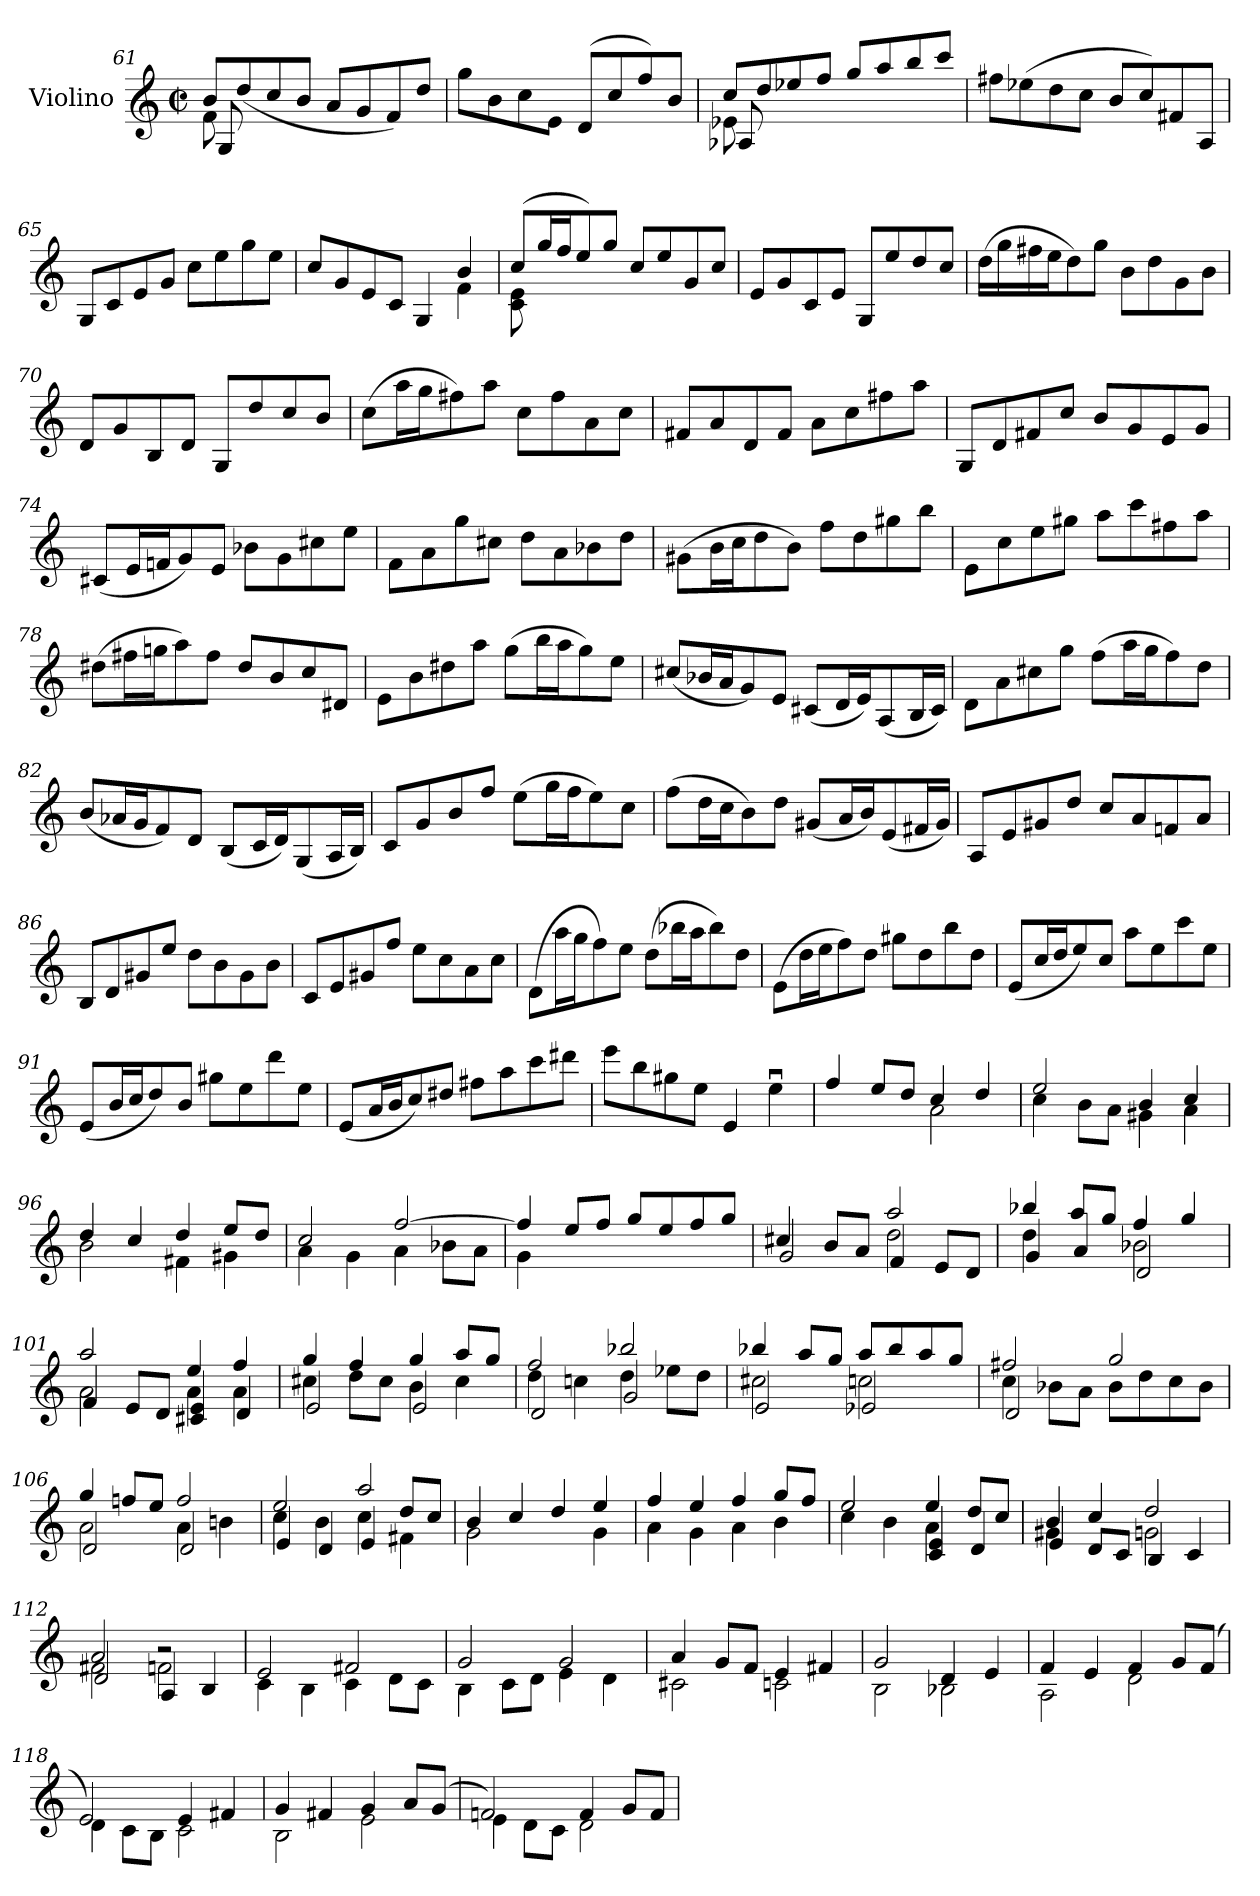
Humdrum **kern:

**kern
*part1
*staff1
*I"Violino
*I'Vln
!!LO:LB:g=z
*clefG2
*k[]
*M2/2
*met(c|)
=61
*^
*	*^
8b/L	8f\	8G/
(>8dd/	4.ryy	4.ryy
8cc/	.	.
8b/J	.	.
8a/L	2ryy	2ryy
8g/	.	.
8f/)	.	.
8dd/J	.	.
*	*v	*v
=62	=62
8gg\L	1ryy
8b\	.
8cc\	.
8e\J	.
(<8d/L	.
8cc/	.
8ff/)	.
8b/J	.
=63	=63
*	*^
8cc/L	8e-X\	8A-X/
8dd/	4.ryy	4.ryy
8ee-X/	.	.
8ff/J	.	.
8gg/L	2ryy	2ryy
8aa/	.	.
8bb/	.	.
8ccc/J	.	.
*	*v	*v
=64	=64
8ff#X\L	1ryy
(>8ee-X\	.
8dd\	.
8cc\J	.
8b/L	.
8cc/)	.
8f#X/	.
8A/J	.
*v	*v
!!LO:LB:g=z
=65
8G/L
8c/
8e/
8g/J
8cc\L
8ee\
8gg\
8ee\J
=66
*^
8cc/L	2ryy
8g/	.
8e/	.
8c/J	.
4G/	4ryy
4b/	4f\
=67	=67
(>8cc/L	8c\ 8e\
16gg/L	4.ryy
16ff/J	.
8ee/)	.
8gg/J	.
8cc/L	2ryy
8ee/	.
8g/	.
8cc/J	.
=68	=68
8e/L	1ryy
8g/	.
8c/	.
8e/J	.
8G/L	.
8ee/	.
8dd/	.
8cc/J	.
*v	*v
!!LO:LB:g=z
=69
(>16dd\LL
16gg\
16ff#X\
16ee\J
8dd\)
8gg\J
8b\L
8dd\
8g\
8b\J
=70
8d/L
8g/
8B/
8d/J
8G/L
8dd/
8cc/
8b/J
=71
(>8cc\L
16aa\L
16gg\J
8ff#X\)
8aa\J
8cc\L
8ff#\
8a\
8cc\J
=72
8f#X/L
8a/
8d/
8f#/J
8a\L
8cc\
8ff#X\
8aa\J
!!LO:LB:g=z
=73
8G/L
8d/
8f#X/
8cc/J
8b/L
8g/
8e/
8g/J
=74
(<8c#X/L
16e/L
16fn/J
8g/)
8e/J
8b-X\L
8g\
8cc#X\
8ee\J
=75
8f\L
8a\
8gg\
8cc#X\J
8dd\L
8a\
8b-X\
8dd\J
=76
(>8g#X\L
16b\L
16cc\J
8dd\
8b\J)
8ff\L
8dd\
8gg#X\
8bb\J
!!LO:LB:g=z
=77
8e\L
8cc\
8ee\
8gg#X\J
8aa\L
8ccc\
8ff#X\
8aa\J
=78
(>8dd#X\L
16ff#X\L
16ggn\J
8aa\)
8ff#\J
8dd#/L
8b/
8cc/
8d#X/J
=79
8e\L
8b\
8dd#X\
8aa\J
(>8gg\L
16bb\L
16aa\J
8gg\)
8ee\J
=80
(<8cc#X/L
16b-X/L
16a/J
8g/)
8e/J
(<8c#X/L
16d/L
16e/J)
(<8A/
16B/L
16c#/JJ)
!!LO:LB:g=z
=81
8d\L
8a\
8cc#X\
8gg\J
(>8ff\L
16aa\L
16gg\J
8ff\)
8dd\J
=82
(<8b/L
16a-X/L
16g/J
8f/)
8d/J
(<8B/L
16c/L
16d/J)
(<8G/
16A/L
16B/JJ)
=83
8c/L
8g/
8b/
8ff/J
(>8ee\L
16gg\L
16ff\J
8ee\)
8cc\J
!!LO:LB:g=z
=84
(>8ff\L
16dd\L
16cc\J
8b\)
8dd\J
(<8g#X/L
16a/L
16b/J)
(<8e/
16f#X/L
16g#/JJ)
=85
8A/L
8e/
8g#X/
8dd/J
8cc/L
8a/
8fn/
8a/J
=86
8B/L
8d/
8g#X/
8ee/J
8dd\L
8b\
8g#\
8b\J
=87
8c/L
8e/
8g#X/
8ff/J
8ee\L
8cc\
8a\
8cc\J
!!LO:LB:g=z
=88
(>8d\L
16aa\L
16gg\J
8ff\)
8ee\J
(>8dd\L
16bb-X\L
16aa\J
8bb-\)
8dd\J
=89
(>8e\L
16dd\L
16ee\J
8ff\)
8dd\J
8gg#X\L
8dd\
8bb\
8dd\J
=90
(<8e/L
16cc/L
16dd/J
8ee/)
8cc/J
8aa\L
8ee\
8ccc\
8ee\J
=91
(<8e/L
16b/L
16cc/J
8dd/)
8b/J
8gg#X\L
8ee\
8ddd\
8ee\J
!!LO:LB:g=z
=92
(<8e/L
16a/L
16b/J
8cc/)
8dd#X/J
8ff#X\L
8aa\
8ccc\
8ddd#X\J
=93
8eee\L
8bb\
8gg#X\
8ee\J
4e/
4eeu\
=94
*^
4ff/	2ryy
8ee/L	.
8dd/J	.
4cc/	2a\
4dd/	.
=95	=95
2ee/	4cc\
.	8b\L
.	8a\J
4b/	4g#X\
4cc/	4a\
=96	=96
4dd/	2b\
4cc/	.
4dd/	4f#X\
8ee/L	4g#X\
8dd/J	.
!!LO:LB:g=z	!!
=97	=97
2cc/	4a\
.	4g\
[2ff/	4a\
.	8b-X\L
.	8a\J
=98	=98
4ff/]	4g\
8ee/L	4ryy
8ff/J	.
8gg/L	2ryy
8ee/	.
8ff/	.
8gg/J	.
=99	=99
*	*^
4cc#X/	2ryy	2g/
8b/L	.	.
8a/J	.	.
2aa/	2dd\	4f/
.	.	8e/L
.	.	8d/J
=100	=100	=100
4bb-X/	4dd\	4g/
8aa/L	4ryy	4a/
8gg/J	.	.
4ff/	2b-X\	2d/
4gg/	.	.
=101	=101	=101
2aa/	2a\	4f/
.	.	8e/L
.	.	8d/J
4ee/	4a\	4c#X/ 4e/
4ff/	4a\	4d/
!!LO:PB:g=z	!!	!!
=102	=102	=102
4gg/	4cc#X\	2e/
4ff/	8dd\L	.
.	8cc#\J	.
4gg/	4b\	2e/
8aa/L	4cc#\	.
8gg/J	.	.
=103	=103	=103
2ff/	4dd\	2d/
.	4ccn\	.
2bb-X/	4dd\	2g/
.	8ee-X\L	.
.	8dd\J	.
=104	=104	=104
4bb-X/	2cc#X\	2e/
8aa/L	.	.
8gg/J	.	.
8aa/L	2ccn\	2e-X/
8bb-/	.	.
8aa/	.	.
8gg/J	.	.
=105	=105	=105
2ff#X/	4cc\	2d/
.	8b-X\L	.
.	8a\J	.
2gg/	8b-\L	2ryy
.	8dd\	.
.	8cc\	.
.	8b-\J	.
=106	=106	=106
4gg/	2a\	2d/
8ffn/L	.	.
8ee/J	.	.
2ff/	4a\	2d/
.	4bn\	.
!!LO:LB:g=z	!!	!!
=107	=107	=107
2ee/	4cc\	4e/
.	4b\	4d/
2aa/	4cc\	4e/
.	8dd/L	4f#X\
.	8cc/J	.
*	*v	*v
=108	=108
4b/	2g\
4cc/	.
4dd/	4ryy
4ee/	4g\
=109	=109
4ff/	4a\
4ee/	4g\
4ff/	4a\
8gg/L	4b\
8ff/J	.
=110	=110
*	*^
2ee/	4cc\	2ryy
.	4b\	.
4ee/	4a\	4c/ 4e/
8dd/L	4ryy	4d/
8cc/J	.	.
=111	=111	=111
4b/	4g#X\	4e/
4cc/	4ryy	8d/L
.	.	8c/J
2dd/	2gn\	4B/
.	.	4c/
=112	=112	=112
2a/	2f#X\	2d/
2r	2fn\	4A/
.	.	4B/
*	*v	*v
!!LO:LB:g=z
=113	=113
2e/	4c\
.	4B\
2f#X/	4c\
.	8d\L
.	8c\J
=114	=114
2g/	4B\
.	8c\L
.	8d\J
2g/	4e\
.	4d\
=115	=115
4a/	2c#X\
8g/L	.
8f/J	.
4e/	2cn\
4f#X/	.
=116	=116
2g/	2B\
4d/	2B-X\
4e/	.
=117	=117
4f/	2A\
4e/	.
4f/	2d\
8g/L	.
(>8f/J	.
=118	=118
2e/)	4d\
.	8c\L
.	8B\J
4e/	2c\
4f#X/	.
!!LO:LB:g=z	!!
=119	=119
4g/	2B\
4f#X/	.
4g/	2e\
8a/L	.
(>8g/J	.
=120	=120
2fn/)	4e\
.	8d\L
.	8c\J
4f/	2d\
8g/L	.
8f/J	.
*v	*v
=
*-
